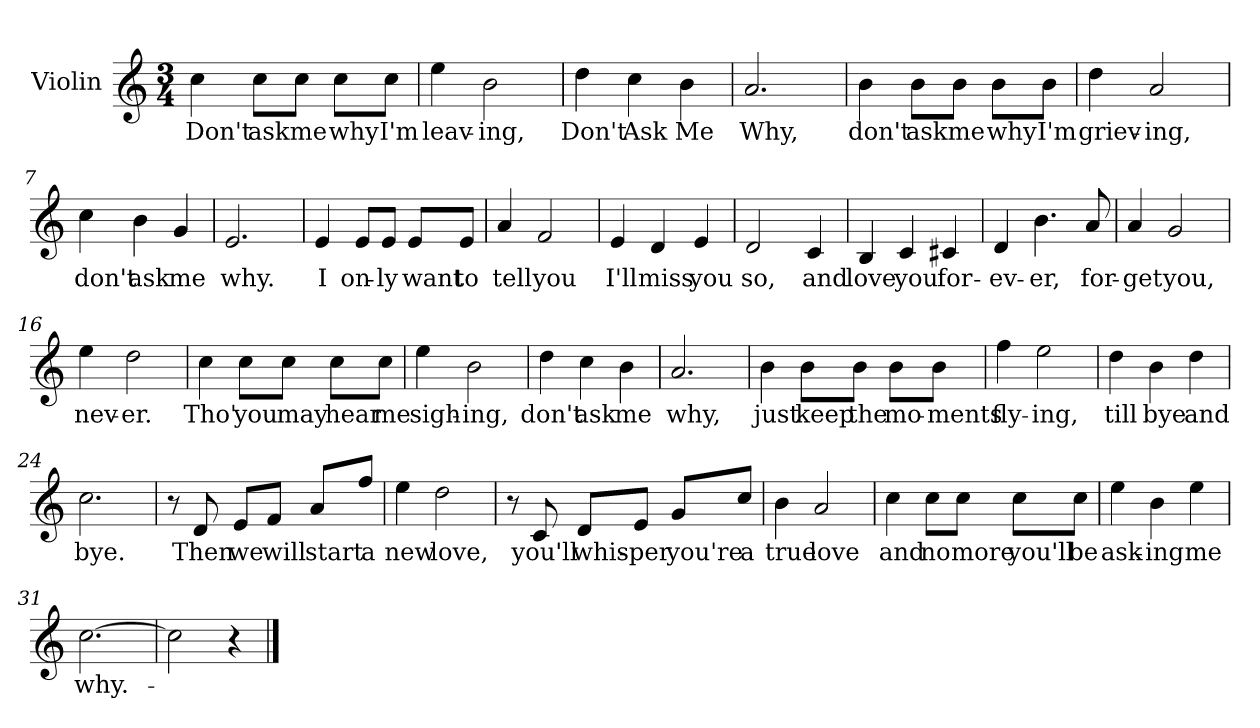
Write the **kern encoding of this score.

**kern	**text
*part1	*part1
*staff1	*staff1
*I"Violin	*
*I'Vln	*
*clefG2	*
*k[]	*
*C:	*
*M3/4	*
=1	=1
4cc\	Don't
8cc\L	ask
8cc\J	me
8cc\L	why
8cc\J	I'm
=2	=2
4ee\	leav-
2b\	-ing,
=3	=3
4dd\	Don't
4cc\	Ask
4b\	Me
=4	=4
2.a/	Why,
!!LO:LB:g=z
=5	=5
4b\	don't
8b\L	ask
8b\J	me
8b\L	why
8b\J	I'm
=6	=6
4dd\	griev-
2a/	-ing,
=7	=7
4cc\	don't
4b\	ask
4g/	me
=8	=8
2.e/	why.
!!LO:LB:g=z
=9	=9
4e/	I
8e/L	on-
8e/J	-ly
8e/L	want
8e/J	to
=10	=10
4a/	tell
2f/	you
=11	=11
4e/	I'll
4d/	miss
4e/	you
=12	=12
2d/	so,
4c/	and
!!LO:LB:g=z
=13	=13
4B/	love
4c/	you
4c#X/	for-
=14	=14
4d/	-ev-
4.b\	-er,
8a/	for-
=15	=15
4a/	-get
2g/	you,
=16	=16
4ee\	nev-
2dd\	-er.
!!LO:LB:g=z
=17	=17
4cc\	Tho'
8cc\L	you
8cc\J	may
8cc\L	hear
8cc\J	me
=18	=18
4ee\	sigh-
2b\	-ing,
=19	=19
4dd\	don't
4cc\	ask
4b\	me
=20	=20
2.a/	why,
!!LO:LB:g=z
=21	=21
4b\	just
8b\L	keep
8b\J	the
8b\L	mo-
8b\J	-ments
=22	=22
4ff\	fly-
2ee\	-ing,
=23	=23
4dd\	till
4b\	bye
4dd\	and
=24	=24
2.cc\	bye.
!!LO:LB:g=z
=25	=25
8r	.
8d/	Then
8e/L	we
8f/J	will
8a/L	start
8ff/J	a
=26	=26
4ee\	new
2dd\	love,
=27	=27
8r	.
8c/	you'll
8d/L	whis-
8e/J	-per
8g/L	you're
8cc/J	a
=28	=28
4b\	true
2a/	love
!!LO:LB:g=z
=29	=29
4cc\	and
8cc\L	no
8cc\J	more
8cc\L	you'll
8cc\J	be
=30	=30
4ee\	ask-
4b\	-ing
4ee\	me
=31	=31
[2.cc\	why.-
=32	=32
2cc\]	.
4r	.
==	==
*-	*-
